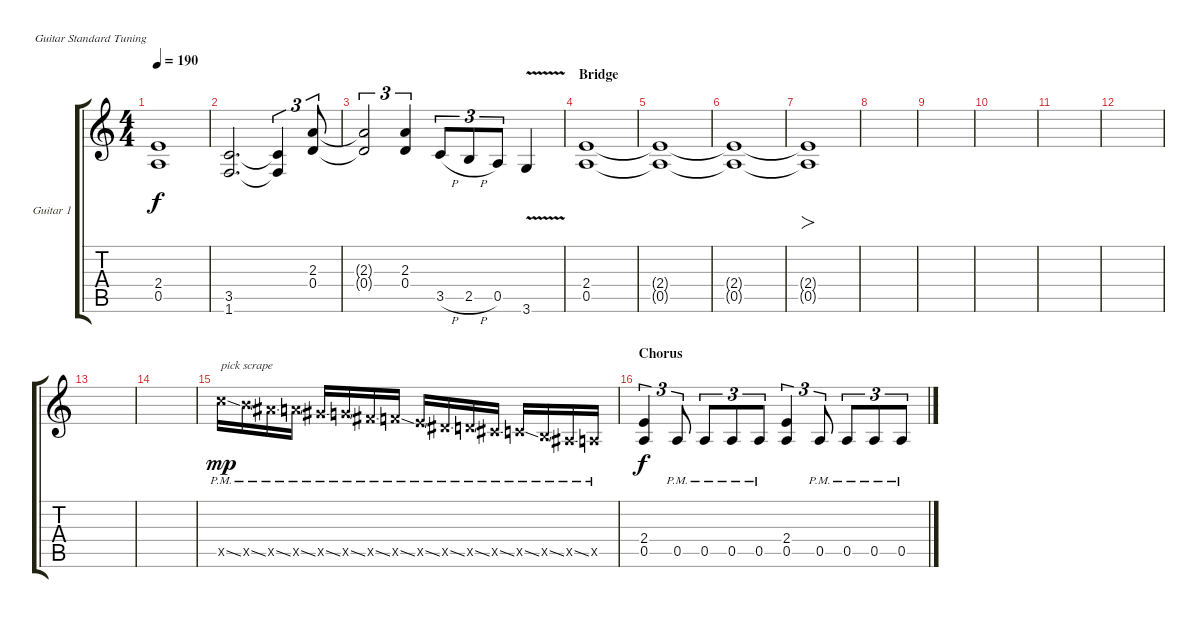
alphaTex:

\bracketExtendMode groupsimilarinstruments
\firstSystemTrackNameOrientation horizontal
\otherSystemsTrackNameOrientation horizontal
\track ("Guitar 1" "Guitar 1") {instrument distortionguitar}
\staff {score tabs}
\tuning (E4 B3 G3 D3 A2 E2)
\ts (4 4)
\tempo 190
\clef g2
\ks c
(0.5 2.4).1{dy f} |
(1.6 3.5).2{d} (1.6{t} 3.5{t}).4{tu (3 2)} (0.4 2.3).8{tu (3 2)} |
(0.4{t} 2.3{t}).2{tu (3 2)} (0.4 2.3).4{tu (3 2)} 3.5{h}.8{tu (3 2)} 2.5{h}.8{tu (3 2)} 0.5.8{tu (3 2)} 3.6{v}.4 |
\section ("" "Bridge")
(0.5 2.4).1 |
(0.5{t} 2.4{t}).1 |
(0.5{t} 2.4{t}).1 |
(0.5{t} 2.4{t}).1{fo} |
|
|
|
|
|
|
|
15.5{ss pm x}.16{txt "pick scrape" dy mp} 14.5{ss pm x}.16 13.5{ss pm x}.16 12.5{ss pm x}.16 11.5{ss pm x}.16 10.5{ss pm x}.16 9.5{ss pm x}.16 8.5{ss pm x}.16 7.5{ss pm x}.16 6.5{ss pm x}.16 5.5{ss pm x}.16 4.5{ss pm x}.16 3.5{ss pm x}.16 2.5{ss pm x}.16 1.5{ss pm x}.16 0.5{pm x}.16 |
\section ("" "Chorus")
(0.5 2.4).4{tu (3 2) dy f} 0.5{pm}.8{tu (3 2)} 0.5{pm}.8{tu (3 2)} 0.5{pm}.8{tu (3 2)} 0.5{pm}.8{tu (3 2)} (0.5 2.4).4{tu (3 2)} 0.5{pm}.8{tu (3 2)} 0.5{pm}.8{tu (3 2)} 0.5{pm}.8{tu (3 2)} 0.5{pm}.8{tu (3 2)}
